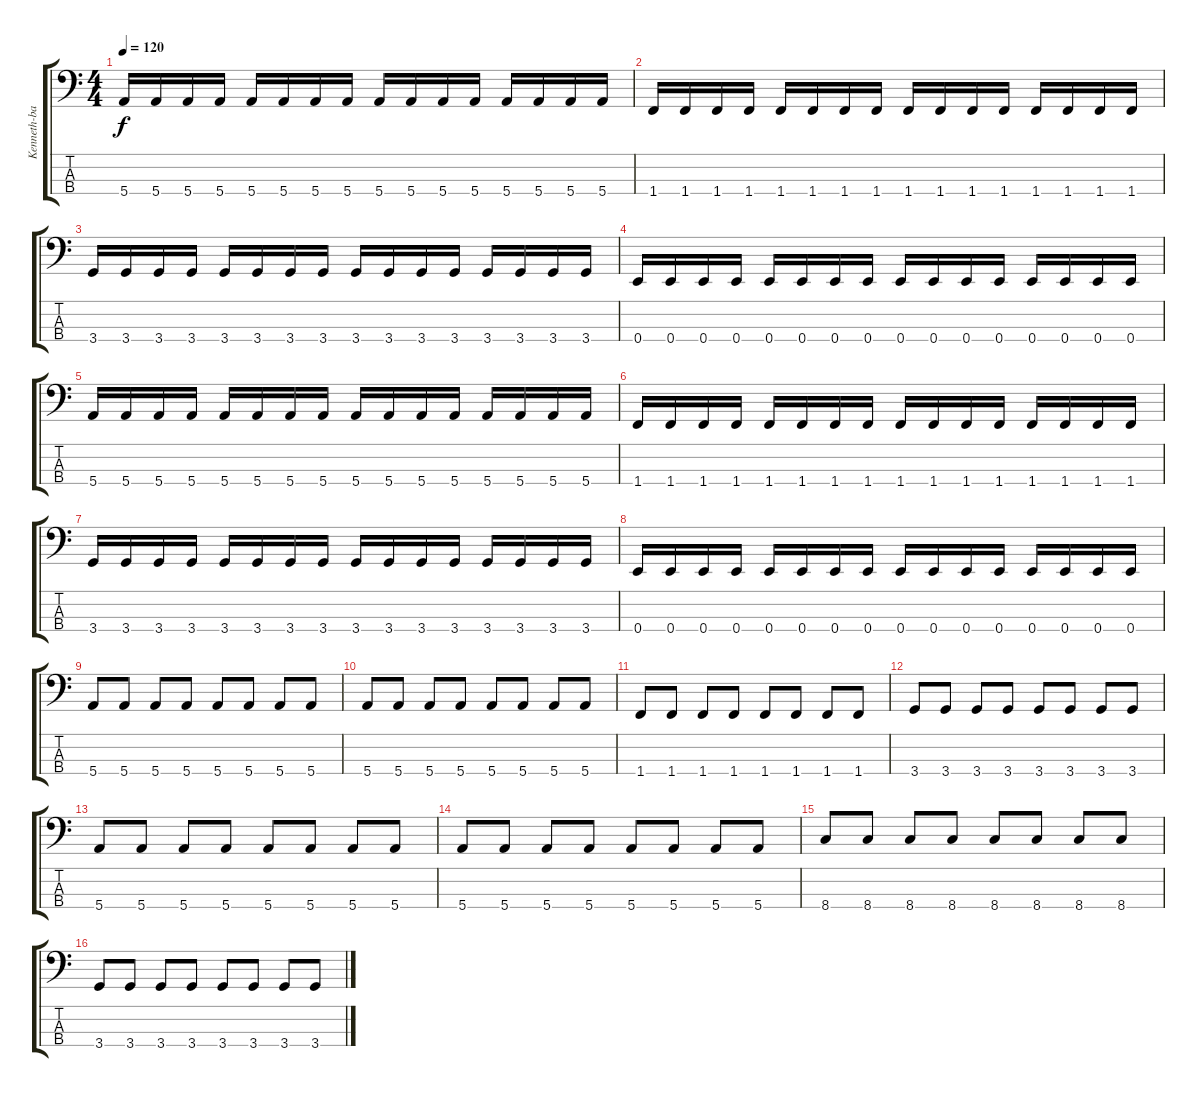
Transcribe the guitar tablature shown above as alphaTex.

\track ("Kenneth-bass" "Kenneth-ba") {instrument electricbassfinger}
\staff {score tabs}
\tuning (G2 D2 A1 E1) {hide}
\ts (4 4)
\tempo 120
\clef f4
\ks c
5.4.16{dy f} 5.4.16 5.4.16 5.4.16 5.4.16 5.4.16 5.4.16 5.4.16 5.4.16 5.4.16 5.4.16 5.4.16 5.4.16 5.4.16 5.4.16 5.4.16 |
1.4.16 1.4.16 1.4.16 1.4.16 1.4.16 1.4.16 1.4.16 1.4.16 1.4.16 1.4.16 1.4.16 1.4.16 1.4.16 1.4.16 1.4.16 1.4.16 |
3.4.16 3.4.16 3.4.16 3.4.16 3.4.16 3.4.16 3.4.16 3.4.16 3.4.16 3.4.16 3.4.16 3.4.16 3.4.16 3.4.16 3.4.16 3.4.16 |
0.4.16 0.4.16 0.4.16 0.4.16 0.4.16 0.4.16 0.4.16 0.4.16 0.4.16 0.4.16 0.4.16 0.4.16 0.4.16 0.4.16 0.4.16 0.4.16 |
5.4.16 5.4.16 5.4.16 5.4.16 5.4.16 5.4.16 5.4.16 5.4.16 5.4.16 5.4.16 5.4.16 5.4.16 5.4.16 5.4.16 5.4.16 5.4.16 |
1.4.16 1.4.16 1.4.16 1.4.16 1.4.16 1.4.16 1.4.16 1.4.16 1.4.16 1.4.16 1.4.16 1.4.16 1.4.16 1.4.16 1.4.16 1.4.16 |
3.4.16 3.4.16 3.4.16 3.4.16 3.4.16 3.4.16 3.4.16 3.4.16 3.4.16 3.4.16 3.4.16 3.4.16 3.4.16 3.4.16 3.4.16 3.4.16 |
0.4.16 0.4.16 0.4.16 0.4.16 0.4.16 0.4.16 0.4.16 0.4.16 0.4.16 0.4.16 0.4.16 0.4.16 0.4.16 0.4.16 0.4.16 0.4.16 |
5.4.8 5.4.8 5.4.8 5.4.8 5.4.8 5.4.8 5.4.8 5.4.8 |
5.4.8 5.4.8 5.4.8 5.4.8 5.4.8 5.4.8 5.4.8 5.4.8 |
1.4.8 1.4.8 1.4.8 1.4.8 1.4.8 1.4.8 1.4.8 1.4.8 |
3.4.8 3.4.8 3.4.8 3.4.8 3.4.8 3.4.8 3.4.8 3.4.8 |
5.4.8 5.4.8 5.4.8 5.4.8 5.4.8 5.4.8 5.4.8 5.4.8 |
5.4.8 5.4.8 5.4.8 5.4.8 5.4.8 5.4.8 5.4.8 5.4.8 |
8.4.8 8.4.8 8.4.8 8.4.8 8.4.8 8.4.8 8.4.8 8.4.8 |
3.4.8 3.4.8 3.4.8 3.4.8 3.4.8 3.4.8 3.4.8 3.4.8
